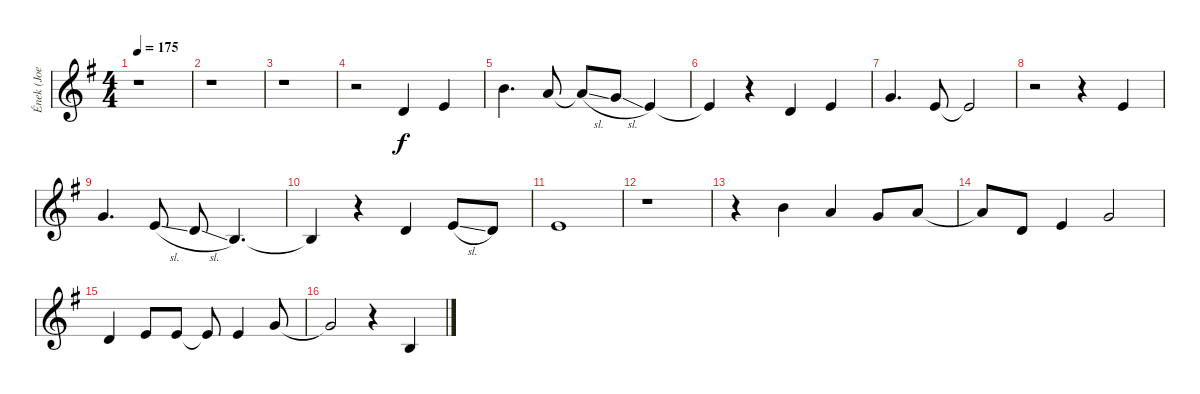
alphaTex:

\track ("Ének (Joe Lynn Turner)" "Ének (Joe ") {instrument lead2sawtooth}
\staff {score}
\tuning (E4 B3 G3 D3 A2 E2) {hide}
\ts (4 4)
\tempo 175
\clef g2
\ks g
r.1{dy f} |
r.1 |
r.1 |
r.2 3.2.4 0.1.4 |
7.1.4{d} 5.1.8 5.1{sl t}.8 3.1{sl}.8 0.1.4 |
0.1{t}.4 r.4 3.2.4 0.1.4 |
3.1.4{d} 0.1.8 0.1{t}.2 |
r.2 r.4 0.1.4 |
3.1.4{d} 5.2{sl}.8 3.2{sl}.8 0.2.4{d} |
0.2{t}.4 r.4 3.2.4 5.2{sl}.8 3.2.8 |
0.1.1 |
r.1 |
r.4 7.1.4 5.1.4 3.1.8 5.1.8 |
5.1{t}.8 3.2.8 0.1.4 3.1.2 |
3.2.4 0.1.8 0.1.8 0.1{t}.8 0.1.4 3.1.8 |
3.1{t}.2 r.4 0.2.4
